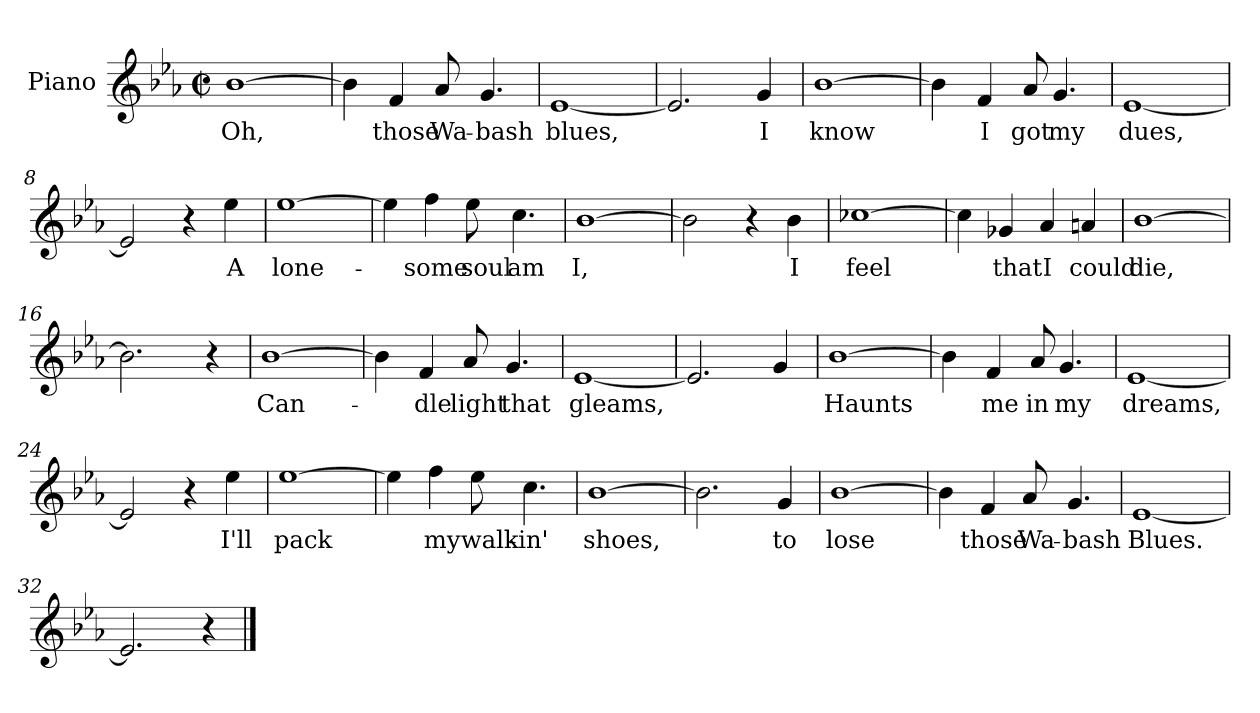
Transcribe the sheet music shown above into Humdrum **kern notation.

**kern	**text	**text
*part1	*part1	*part1
*staff1	*staff1	*staff1
*I"Piano	*	*
*I'Pno.	*	*
*clefG2	*	*
*k[b-e-a-]	*	*
*E-:	*	*
*M2/2	*	*
*met(c|)	*	*
=1	=1	=1
[1b-	Oh,	.
=2	=2	=2
4b-\]	.	.
4f/	those	.
8a-/	Wa-	.
4.g/	-bash	.
=3	=3	=3
[1e-	blues,	.
=4	=4	=4
2.e-/]	.	.
4g/	I	.
=5	=5	=5
[1b-	know	.
!!LO:LB:g=z
=6	=6	=6
4b-\]	.	.
4f/	I	.
8a-/	got	.
4.g/	my	.
=7	=7	=7
[1e-	dues,	.
=8	=8	=8
2e-/]	.	.
4r	.	.
4ee-\	A	.
=9	=9	=9
[1ee-	lone-	.
=10	=10	=10
4ee-\]	.	.
4ff\	-some	.
8ee-\	soul	.
4.cc\	am	.
!!LO:LB:g=z
=11	=11	=11
[1b-	I,	.
=12	=12	=12
2b-\]	.	.
4r	.	.
4b-\	I	.
=13	=13	=13
[1cc-X	feel	.
=14	=14	=14
4cc-\]	.	.
4g-X/	that	.
4a-/	I	.
4an/	could	.
=15	=15	=15
[1b-	die,	.
=16	=16	=16
2.b-\]	.	.
4r	.	.
!!LO:LB:g=z
=17	=17	=17
[1b-	Can-	.
=18	=18	=18
4b-\]	.	.
4f/	-dle	.
8a-/	light	.
4.g/	that	.
=19	=19	=19
[1e-	gleams,	.
=20	=20	=20
2.e-/]	.	.
4g/	.	.
=21	=21	=21
[1b-	Haunts	.
=22	=22	=22
4b-\]	.	.
4f/	me	.
8a-/	in	.
4.g/	my	.
!!LO:LB:g=z
=23	=23	=23
[1e-	dreams,	.
=24	=24	=24
2e-/]	.	.
4r	.	.
4ee-\	I'll	.
=25	=25	=25
[1ee-	pack	.
=26	=26	=26
4ee-\]	.	.
4ff\	my	.
8ee-\	walk-	.
4.cc\	-in'	.
=27	=27	=27
[1b-	shoes,	.
!!LO:LB:g=z
=28	=28	=28
2.b-\]	.	.
4g/	to	.
=29	=29	=29
[1b-	lose	.
=30	=30	=30
4b-\]	.	.
4f/	those	.
8a-/	Wa-	.
4.g/	-bash	.
=31	=31	=31
[1e-	Blues.	.
=32	=32	=32
2.e-/]	.	.
4r	.	.
==	==	==
*-	*-	*-
